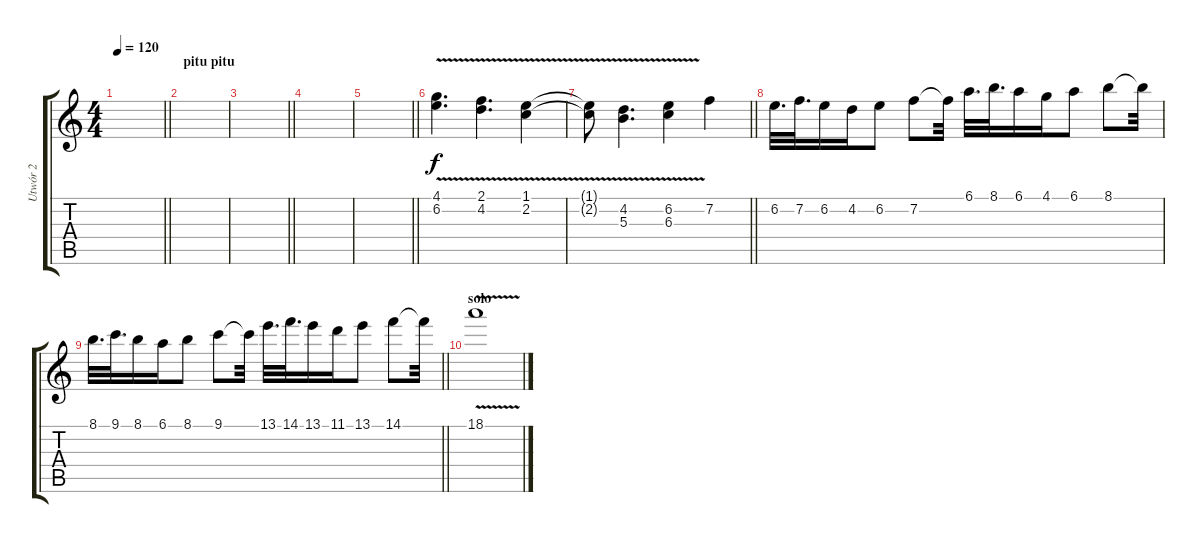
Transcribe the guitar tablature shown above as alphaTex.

\track ("Utwór 2" "Utwór 2") {instrument distortionguitar}
\staff {score tabs}
\tuning (Eb4 Bb3 Gb3 Db3 Ab2 Eb2) {hide}
\ts (4 4)
\tempo 120
\clef g2
\barLineRight lightlight
\ks c
|
\section ("" "pitu pitu")
|
\barLineRight lightlight
|
|
\barLineRight lightlight
|
(4.1 6.2{v}).4{d} (2.1 4.2{v}).4{d} (1.1 2.2{v}).4 |
\barLineRight lightlight
(1.1{t} 2.2{t}).8 (4.2 5.3{v}).4{d} (6.2 6.3{v}).4 7.2.4 |
6.2.32{d} 7.2.32{d} 6.2.16 4.2.16 6.2.8 7.2.8 7.2{t}.32 6.1.32{d} 8.1.32{d} 6.1.16 4.1.16 6.1.8 8.1.8 8.1{t}.32 |
\barLineRight lightlight
8.1.32{d} 9.1.32{d} 8.1.16 6.1.16 8.1.8 9.1.8 9.1{t}.32 13.1.32{d} 14.1.32{d} 13.1.16 11.1.16 13.1.8 14.1.8 14.1{t}.32 |
\section ("" "solo")
18.1{v}.1
